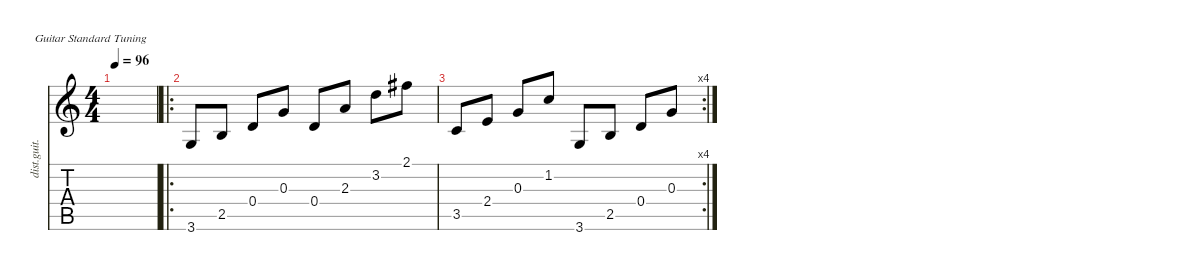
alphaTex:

\defaultSystemsLayout 4
\hideDynamics
\bracketExtendMode nobrackets
\otherSystemsTrackNameOrientation horizontal
\track ("Distortion Guitar" "dist.guit.") {instrument distortionguitar}
\staff {score tabs}
\tuning (E4 B3 G3 D3 A2 E2)
\ts (4 4)
\tempo 96
\clef g2
\ks c
|
\ro
3.6.8{beam Up} 2.5.8{beam Up} 0.4.8{beam Up} 0.3.8{beam Up} 0.4.8{beam Up} 2.3.8{beam Up} 3.2.8{beam Down} 2.1{acc #}.8{beam Down} |
\rc 4
3.5.8{beam Up} 2.4.8{beam Up} 0.3.8{beam Up} 1.2.8{beam Up} 3.6.8{beam Up} 2.5.8{beam Up} 0.4.8{beam Up} 0.3.8{beam Up}
